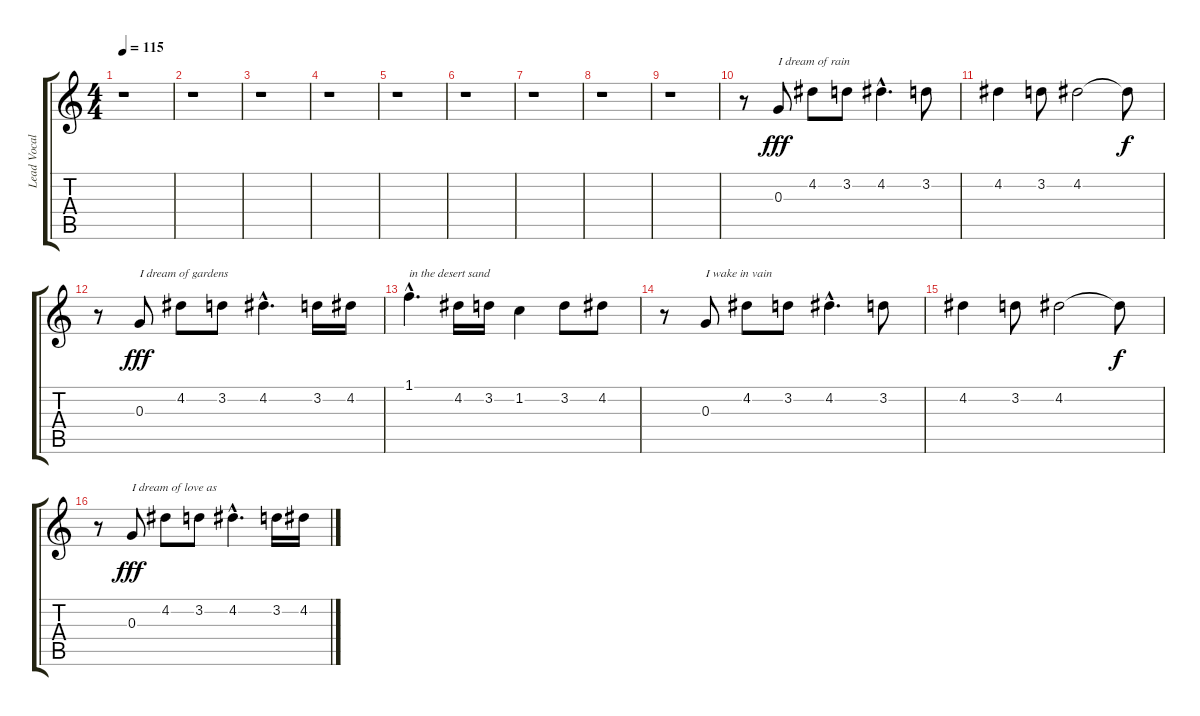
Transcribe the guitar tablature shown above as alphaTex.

\track ("Lead Vocal" "Lead Vocal") {instrument electricguitarjazz}
\staff {score tabs}
\tuning (E4 B3 G3 D3 A2 E2) {hide}
\ts (4 4)
\tempo 115
\clef g2
\ks c
r.1{dy fff} |
r.1 |
r.1 |
r.1 |
r.1 |
r.1 |
r.1 |
r.1 |
r.1 |
r.8 0.3.8{txt "I dream of rain"} 4.2.8 3.2.8 4.2{hac}.4{d} 3.2.8 |
4.2.4 3.2.8 4.2.2 4.2{t}.8{dy f} |
r.8 0.3.8{txt "I dream of gardens" dy fff} 4.2.8 3.2.8 4.2{hac}.4{d} 3.2.16 4.2.16 |
1.1{hac}.4{d txt "in the desert sand"} 4.2.16 3.2.16 1.2.4 3.2.8 4.2.8 |
r.8 0.3.8{txt "I wake in vain"} 4.2.8 3.2.8 4.2{hac}.4{d} 3.2.8 |
4.2.4 3.2.8 4.2.2 4.2{t}.8{dy f} |
r.8 0.3.8{txt "I dream of love as" dy fff} 4.2.8 3.2.8 4.2{hac}.4{d} 3.2.16 4.2.16
